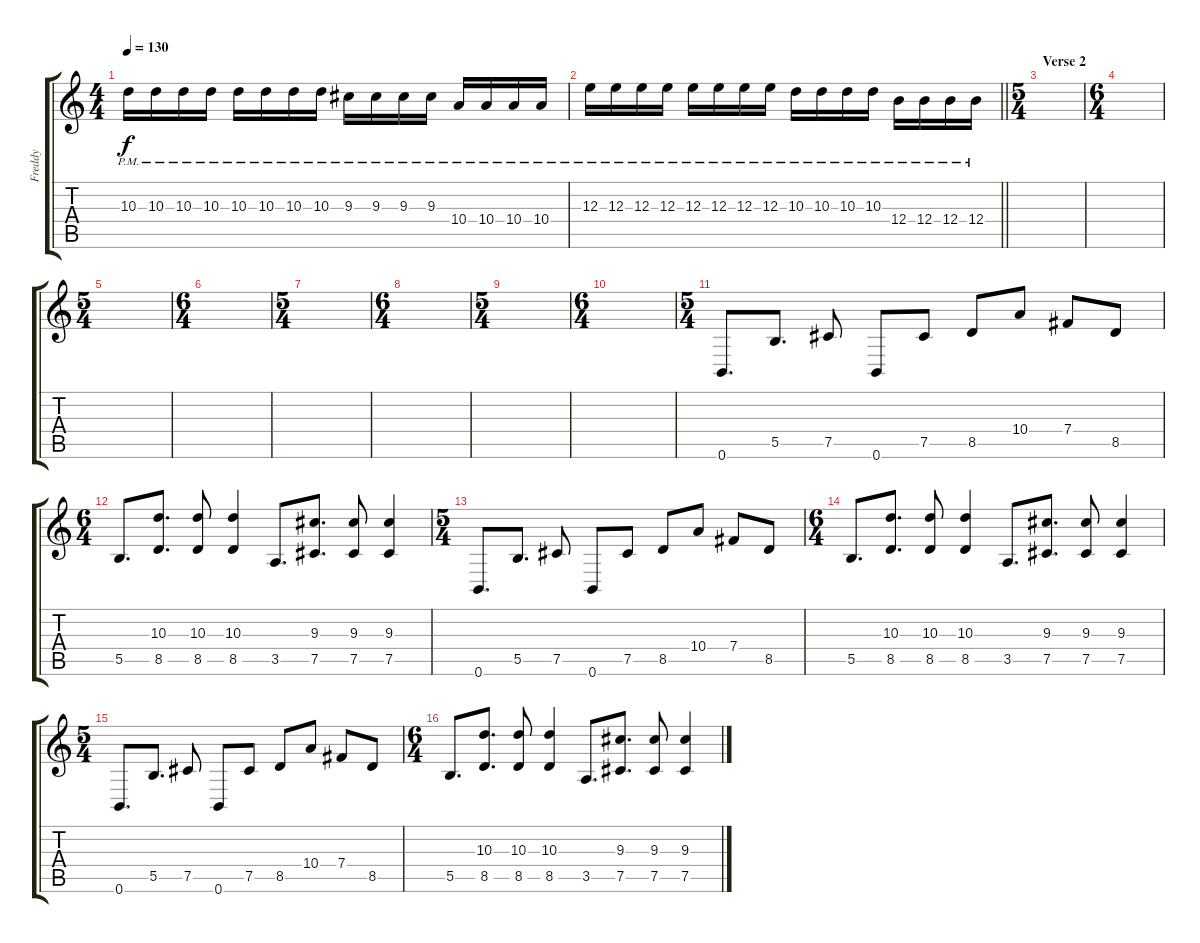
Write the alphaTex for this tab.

\track ("Freddy" "Freddy") {instrument overdrivenguitar}
\staff {score tabs}
\tuning (Db4 Ab3 E3 B2 Gb2 B1) {hide}
\ts (4 4)
\tempo 130
\clef g2
\ks c
10.3{pm}.16{dy f} 10.3{pm}.16 10.3{pm}.16 10.3{pm}.16 10.3{pm}.16 10.3{pm}.16 10.3{pm}.16 10.3{pm}.16 9.3{pm}.16 9.3{pm}.16 9.3{pm}.16 9.3{pm}.16 10.4{pm}.16 10.4{pm}.16 10.4{pm}.16 10.4{pm}.16 |
\barLineRight lightlight
12.3{pm}.16 12.3{pm}.16 12.3{pm}.16 12.3{pm}.16 12.3{pm}.16 12.3{pm}.16 12.3{pm}.16 12.3{pm}.16 10.3{pm}.16 10.3{pm}.16 10.3{pm}.16 10.3{pm}.16 12.4{pm}.16 12.4{pm}.16 12.4{pm}.16 12.4{pm}.16 |
\ts (5 4)
\section ("" "Verse 2")
|
\ts (6 4)
|
\ts (5 4)
|
\ts (6 4)
|
\ts (5 4)
|
\ts (6 4)
|
\ts (5 4)
|
\ts (6 4)
|
\ts (5 4)
0.6.8{d} 5.5.8{d} 7.5.8 0.6.8 7.5.8 8.5.8 10.4.8 7.4.8 8.5.8 |
\ts (6 4)
5.5.8{d} (10.3 8.5).8{d} (10.3 8.5).8 (10.3 8.5).4 3.5.8{d} (9.3 7.5).8{d} (9.3 7.5).8 (9.3 7.5).4 |
\ts (5 4)
0.6.8{d} 5.5.8{d} 7.5.8 0.6.8 7.5.8 8.5.8 10.4.8 7.4.8 8.5.8 |
\ts (6 4)
5.5.8{d} (10.3 8.5).8{d} (10.3 8.5).8 (10.3 8.5).4 3.5.8{d} (9.3 7.5).8{d} (9.3 7.5).8 (9.3 7.5).4 |
\ts (5 4)
0.6.8{d} 5.5.8{d} 7.5.8 0.6.8 7.5.8 8.5.8 10.4.8 7.4.8 8.5.8 |
\ts (6 4)
5.5.8{d} (10.3 8.5).8{d} (10.3 8.5).8 (10.3 8.5).4 3.5.8{d} (9.3 7.5).8{d} (9.3 7.5).8 (9.3 7.5).4
